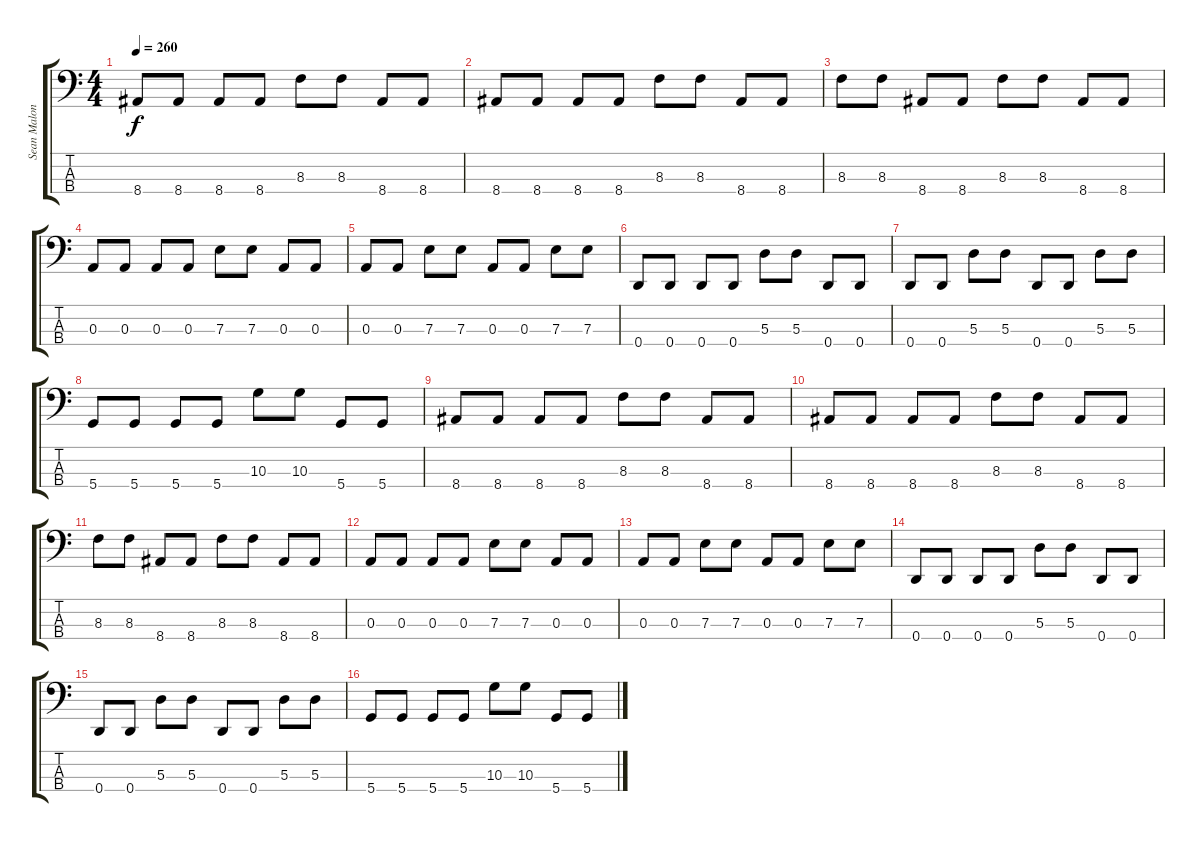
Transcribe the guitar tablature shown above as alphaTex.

\track ("Sean Malone" "Sean Malon") {instrument fretlessbass}
\staff {score tabs}
\tuning (G2 D2 A1 D1) {hide}
\ts (4 4)
\tempo 260
\clef f4
\ks c
8.4.8{dy f} 8.4.8 8.4.8 8.4.8 8.3.8 8.3.8 8.4.8 8.4.8 |
8.4.8 8.4.8 8.4.8 8.4.8 8.3.8 8.3.8 8.4.8 8.4.8 |
8.3.8 8.3.8 8.4.8 8.4.8 8.3.8 8.3.8 8.4.8 8.4.8 |
0.3.8 0.3.8 0.3.8 0.3.8 7.3.8 7.3.8 0.3.8 0.3.8 |
0.3.8 0.3.8 7.3.8 7.3.8 0.3.8 0.3.8 7.3.8 7.3.8 |
0.4.8 0.4.8 0.4.8 0.4.8 5.3.8 5.3.8 0.4.8 0.4.8 |
0.4.8 0.4.8 5.3.8 5.3.8 0.4.8 0.4.8 5.3.8 5.3.8 |
5.4.8 5.4.8 5.4.8 5.4.8 10.3.8 10.3.8 5.4.8 5.4.8 |
8.4.8 8.4.8 8.4.8 8.4.8 8.3.8 8.3.8 8.4.8 8.4.8 |
8.4.8 8.4.8 8.4.8 8.4.8 8.3.8 8.3.8 8.4.8 8.4.8 |
8.3.8 8.3.8 8.4.8 8.4.8 8.3.8 8.3.8 8.4.8 8.4.8 |
0.3.8 0.3.8 0.3.8 0.3.8 7.3.8 7.3.8 0.3.8 0.3.8 |
0.3.8 0.3.8 7.3.8 7.3.8 0.3.8 0.3.8 7.3.8 7.3.8 |
0.4.8 0.4.8 0.4.8 0.4.8 5.3.8 5.3.8 0.4.8 0.4.8 |
0.4.8 0.4.8 5.3.8 5.3.8 0.4.8 0.4.8 5.3.8 5.3.8 |
5.4.8 5.4.8 5.4.8 5.4.8 10.3.8 10.3.8 5.4.8 5.4.8
